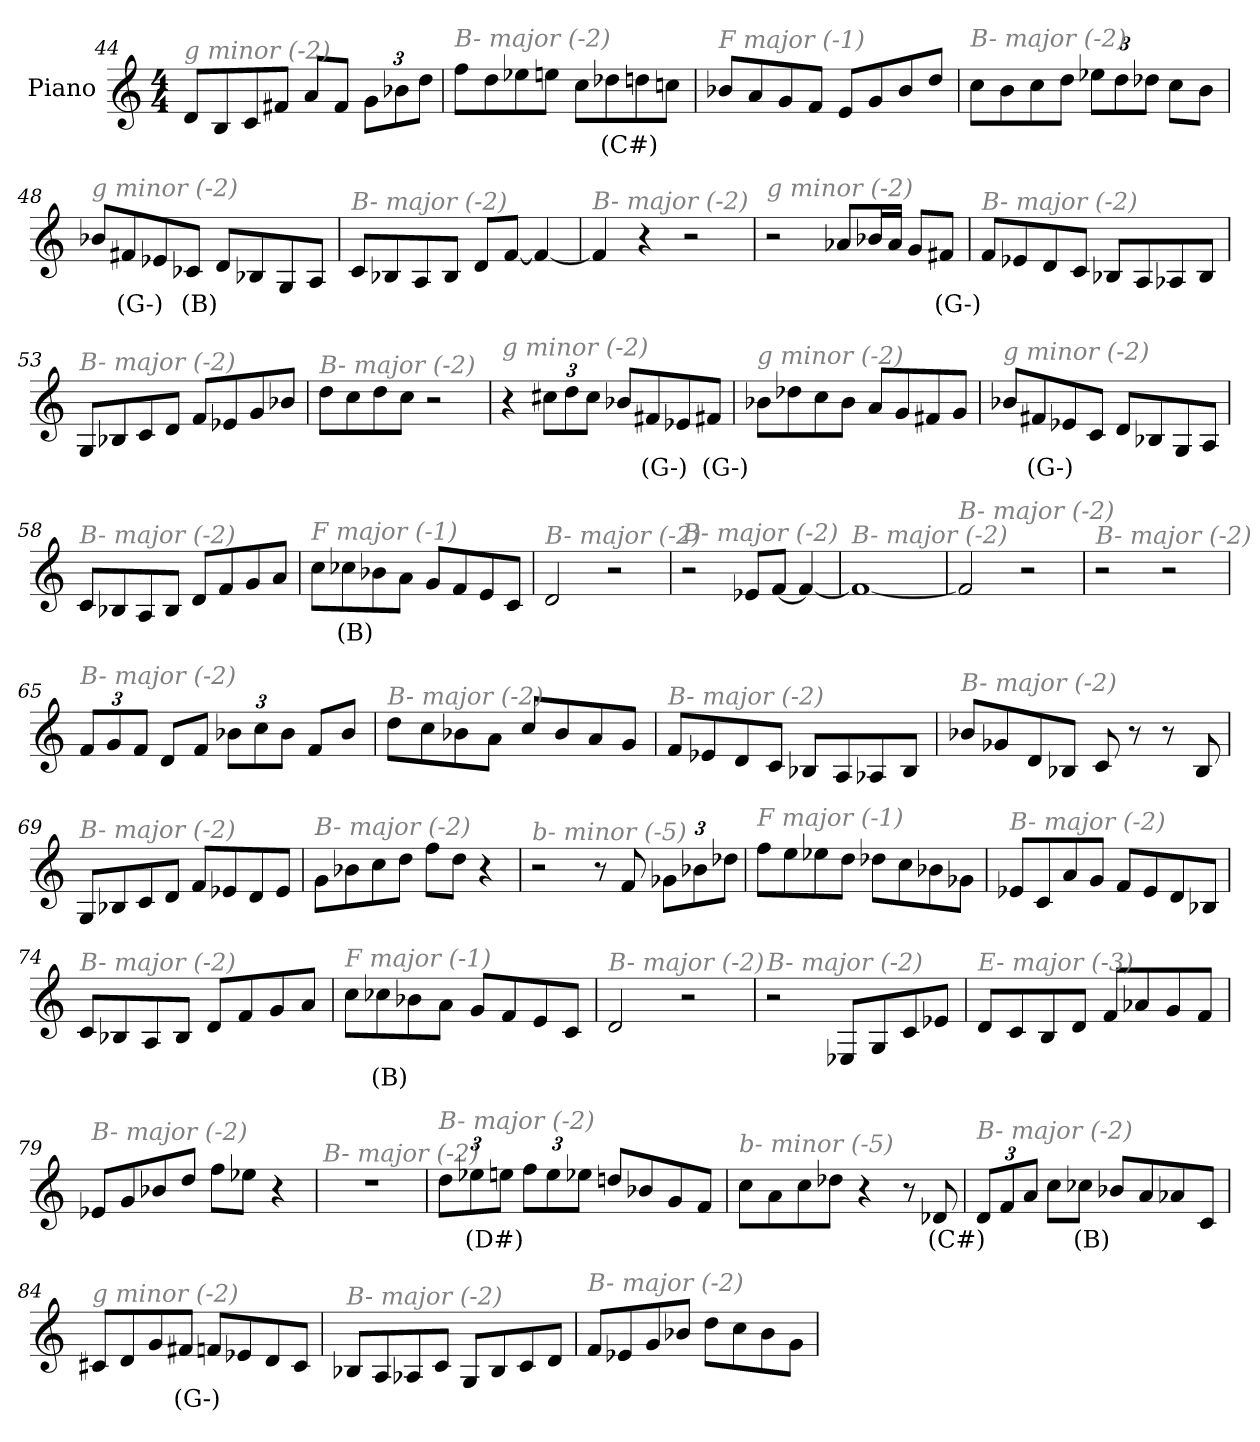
**kern	**text
*part1	*part1
*staff1	*staff1
*I"Piano	*
*I'Pno	*
*clefG2	*
*k[]	*
*M4/4	*
=44	=44
!LO:TX:i:color=#808080:t=g minor (-2)	!
8d/L	.
8B/	.
8c/	.
8f#X/J	.
8a/L	.
8f#/J	.
*Xbrackettup	*
12g\L	.
12b-X\	.
12dd\J	.
!!LO:PB:g=z
=45	=45
!LO:TX:i:color=#808080:t=B- major (-2)	!
8ff\L	.
8dd\	.
8ee-X\	.
8een\J	.
8cc\L	.
8dd-Xi\	(C#)
8dd\	.
8ccn\J	.
=46	=46
!LO:TX:i:color=#808080:t=F major (-1)	!
8b-X/L	.
8a/	.
8g/	.
8f/J	.
8e/L	.
8g/	.
8b-/	.
8dd/J	.
=47	=47
!LO:TX:i:color=#808080:t=B- major (-2)	!
8cc\L	.
8b\	.
8cc\	.
8dd\J	.
12ee-X\L	.
12dd\	.
12dd-X\J	.
8cc\L	.
8b\J	.
=48	=48
!LO:TX:i:color=#808080:t=g minor (-2)	!
8b-X/L	.
8f#Xi/	(G-)
8e-X/	.
8c-Xi/J	(B)
8d/L	.
8B-X/	.
8G/	.
8A/J	.
!!LO:LB:g=z
=49	=49
!LO:TX:i:color=#808080:t=B- major (-2)	!
8c/L	.
8B-X/	.
8A/	.
8B-/J	.
8d/L	.
[8f/J	.
4f/_	.
=50	=50
!LO:TX:i:color=#808080:t=B- major (-2)	!
4f/]	.
4r	.
2r	.
=51	=51
!LO:TX:i:color=#808080:t=g minor (-2)	!
2r	.
8a-X/L	.
16b-X/L	.
16a-/JJ	.
8g/L	.
8f#Xi/J	(G-)
=52	=52
!LO:TX:i:color=#808080:t=B- major (-2)	!
8f/L	.
8e-X/	.
8d/	.
8c/J	.
8B-X/L	.
8A/	.
8A-X/	.
8B-/J	.
!!LO:LB:g=z
=53	=53
!LO:TX:i:color=#808080:t=B- major (-2)	!
8G/L	.
8B-X/	.
8c/	.
8d/J	.
8f/L	.
8e-X/	.
8g/	.
8b-X/J	.
=54	=54
!LO:TX:i:color=#808080:t=B- major (-2)	!
8dd\L	.
8cc\	.
8dd\	.
8cc\J	.
2r	.
=55	=55
!LO:TX:i:color=#808080:t=g minor (-2)	!
4r	.
12cc#X\L	.
12dd\	.
12cc#\J	.
8b-X/L	.
8f#Xi/	(G-)
8e-X/	.
8f#Xi/J	(G-)
=56	=56
!LO:TX:i:color=#808080:t=g minor (-2)	!
8b-X\L	.
8dd-X\	.
8cc\	.
8b-\J	.
8a/L	.
8g/	.
8f#X/	.
8g/J	.
!!LO:LB:g=z
=57	=57
!LO:TX:i:color=#808080:t=g minor (-2)	!
8b-X/L	.
8f#Xi/	(G-)
8e-X/	.
8c/J	.
8d/L	.
8B-X/	.
8G/	.
8A/J	.
=58	=58
!LO:TX:i:color=#808080:t=B- major (-2)	!
8c/L	.
8B-X/	.
8A/	.
8B-/J	.
8d/L	.
8f/	.
8g/	.
8a/J	.
=59	=59
!LO:TX:i:color=#808080:t=F major (-1)	!
8cc\L	.
8cc-Xi\	(B)
8b-X\	.
8a\J	.
8g/L	.
8f/	.
8e/	.
8c/J	.
=60	=60
!LO:TX:i:color=#808080:t=B- major (-2)	!
2d/	.
2r	.
=61	=61
!LO:TX:i:color=#808080:t=B- major (-2)	!
2r	.
8e-X/L	.
[8f/J	.
4f/_	.
=62	=62
!LO:TX:i:color=#808080:t=B- major (-2)	!
1f_	.
!!LO:LB:g=z
=63	=63
!LO:TX:i:color=#808080:t=B- major (-2)	!
2f/]	.
2r	.
=64	=64
!LO:TX:i:color=#808080:t=B- major (-2)	!
2r	.
2r	.
=65	=65
!LO:TX:i:color=#808080:t=B- major (-2)	!
12f/L	.
12g/	.
12f/J	.
8d/L	.
8f/J	.
12b-X\L	.
12cc\	.
12b-\J	.
8f/L	.
8b-/J	.
=66	=66
!LO:TX:i:color=#808080:t=B- major (-2)	!
8dd\L	.
8cc\	.
8b-X\	.
8a\J	.
8cc/L	.
8b-/	.
8a/	.
8g/J	.
=67	=67
!LO:TX:i:color=#808080:t=B- major (-2)	!
8f/L	.
8e-X/	.
8d/	.
8c/J	.
8B-X/L	.
8A/	.
8A-X/	.
8B-/J	.
!!LO:LB:g=z
=68	=68
!LO:TX:i:color=#808080:t=B- major (-2)	!
8b-X/L	.
8g-X/	.
8d/	.
8B-X/J	.
8c/	.
8r	.
8r	.
8B-/	.
=69	=69
!LO:TX:i:color=#808080:t=B- major (-2)	!
8G/L	.
8B-X/	.
8c/	.
8d/J	.
8f/L	.
8e-X/	.
8d/	.
8e-/J	.
=70	=70
!LO:TX:i:color=#808080:t=B- major (-2)	!
8g\L	.
8b-X\	.
8cc\	.
8dd\J	.
8ff\L	.
8dd\J	.
4r	.
=71	=71
!LO:TX:i:color=#808080:t=b- minor (-5)	!
2r	.
8r	.
8f/	.
12g-X\L	.
12b-X\	.
12dd-X\J	.
!!LO:LB:g=z
=72	=72
!LO:TX:i:color=#808080:t=F major (-1)	!
8ff\L	.
8ee\	.
8ee-X\	.
8dd\J	.
8dd-X\L	.
8cc\	.
8b-X\	.
8g-X\J	.
=73	=73
!LO:TX:i:color=#808080:t=B- major (-2)	!
8e-X/L	.
8c/	.
8a/	.
8g/J	.
8f/L	.
8e-/	.
8d/	.
8B-X/J	.
=74	=74
!LO:TX:i:color=#808080:t=B- major (-2)	!
8c/L	.
8B-X/	.
8A/	.
8B-/J	.
8d/L	.
8f/	.
8g/	.
8a/J	.
=75	=75
!LO:TX:i:color=#808080:t=F major (-1)	!
8cc\L	.
8cc-Xi\	(B)
8b-X\	.
8a\J	.
8g/L	.
8f/	.
8e/	.
8c/J	.
=76	=76
!LO:TX:i:color=#808080:t=B- major (-2)	!
2d/	.
2r	.
!!LO:LB:g=z
=77	=77
!LO:TX:i:color=#808080:t=B- major (-2)	!
2r	.
8E-X/L	.
8G/	.
8c/	.
8e-X/J	.
=78	=78
!LO:TX:i:color=#808080:t=E- major (-3)	!
8d/L	.
8c/	.
8B/	.
8d/J	.
8f/L	.
8a-X/	.
8g/	.
8f/J	.
=79	=79
!LO:TX:i:color=#808080:t=B- major (-2)	!
8e-X/L	.
8g/	.
8b-X/	.
8dd/J	.
8ff\L	.
8ee-X\J	.
4r	.
=80	=80
!LO:TX:i:color=#808080:t=B- major (-2)	!
1r	.
=81	=81
!LO:TX:i:color=#808080:t=B- major (-2)	!
12dd\L	.
12ee-Xi\	(D#)
12ee\J	.
12ff\L	.
12ee\	.
12ee-X\J	.
8ddn/L	.
8b-X/	.
8g/	.
8f/J	.
!!LO:LB:g=z
=82	=82
!LO:TX:i:color=#808080:t=b- minor (-5)	!
8cc\L	.
8a\	.
8cc\	.
8dd-X\J	.
4r	.
8r	.
8d-Xi/	(C#)
=83	=83
!LO:TX:i:color=#808080:t=B- major (-2)	!
12d/L	.
12f/	.
12a/J	.
8cc\L	.
8cc-Xi\J	(B)
8b-X/L	.
8a/	.
8a-X/	.
8c/J	.
=84	=84
!LO:TX:i:color=#808080:t=g minor (-2)	!
8c#X/L	.
8d/	.
8g/	.
8f#Xi/J	(G-)
8f/L	.
8e-X/	.
8d/	.
8c#/J	.
=85	=85
!LO:TX:i:color=#808080:t=B- major (-2)	!
8B-X/L	.
8A/	.
8A-X/	.
8c/J	.
8G/L	.
8B-/	.
8c/	.
8d/J	.
!!LO:LB:g=z
=86	=86
!LO:TX:i:color=#808080:t=B- major (-2)	!
8f/L	.
8e-X/	.
8g/	.
8b-X/J	.
8dd\L	.
8cc\	.
8b-\	.
8g\J	.
=	=
*-	*-
